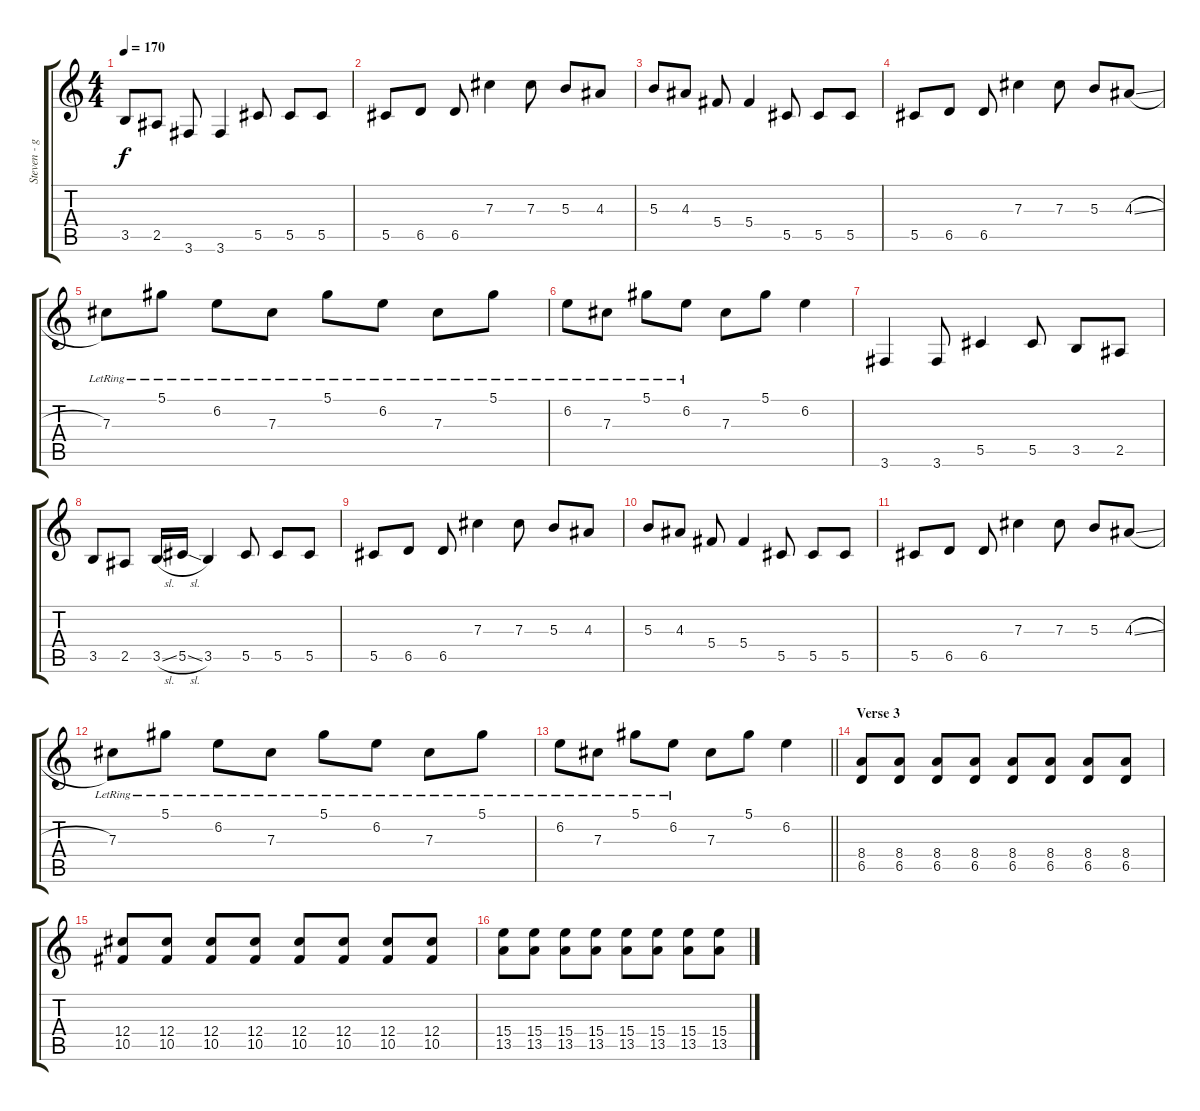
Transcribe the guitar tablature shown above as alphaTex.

\track ("Steven - gtr" "Steven - g") {instrument overdrivenguitar}
\staff {score tabs}
\tuning (Eb4 Bb3 Gb3 Db3 Ab2 Eb2) {hide}
\ts (4 4)
\tempo 170
\clef g2
\ks c
3.5.8{dy f} 2.5.8 3.6.8 3.6.4 5.5.8 5.5.8 5.5.8 |
5.5.8 6.5.8 6.5.8 7.3.4 7.3.8 5.3.8 4.3.8 |
5.3.8 4.3.8 5.4.8 5.4.4 5.5.8 5.5.8 5.5.8 |
5.5.8 6.5.8 6.5.8 7.3.4 7.3.8 5.3.8 4.3{sl}.8 |
7.3{lr}.8 5.1{lr}.8 6.2{lr}.8 7.3{lr}.8 5.1{lr}.8 6.2{lr}.8 7.3{lr}.8 5.1{lr}.8 |
6.2{lr}.8 7.3{lr}.8 5.1{lr}.8 6.2{lr}.8 7.3.8 5.1.8 6.2.4 |
3.6.4 3.6.8 5.5.4 5.5.8 3.5.8 2.5.8 |
3.5.8 2.5.8 3.5{sl}.16 5.5{sl}.16 3.5.4 5.5.8 5.5.8 5.5.8 |
5.5.8 6.5.8 6.5.8 7.3.4 7.3.8 5.3.8 4.3.8 |
5.3.8 4.3.8 5.4.8 5.4.4 5.5.8 5.5.8 5.5.8 |
5.5.8 6.5.8 6.5.8 7.3.4 7.3.8 5.3.8 4.3{sl}.8 |
7.3{lr}.8 5.1{lr}.8 6.2{lr}.8 7.3{lr}.8 5.1{lr}.8 6.2{lr}.8 7.3{lr}.8 5.1{lr}.8 |
\barLineRight lightlight
6.2{lr}.8 7.3{lr}.8 5.1{lr}.8 6.2{lr}.8 7.3.8 5.1.8 6.2.4 |
\section ("" "Verse 3")
(8.4 6.5).8 (8.4 6.5).8 (8.4 6.5).8 (8.4 6.5).8 (8.4 6.5).8 (8.4 6.5).8 (8.4 6.5).8 (8.4 6.5).8 |
(12.4 10.5).8 (12.4 10.5).8 (12.4 10.5).8 (12.4 10.5).8 (12.4 10.5).8 (12.4 10.5).8 (12.4 10.5).8 (12.4 10.5).8 |
(15.4 13.5).8 (15.4 13.5).8 (15.4 13.5).8 (15.4 13.5).8 (15.4 13.5).8 (15.4 13.5).8 (15.4 13.5).8 (15.4 13.5).8
